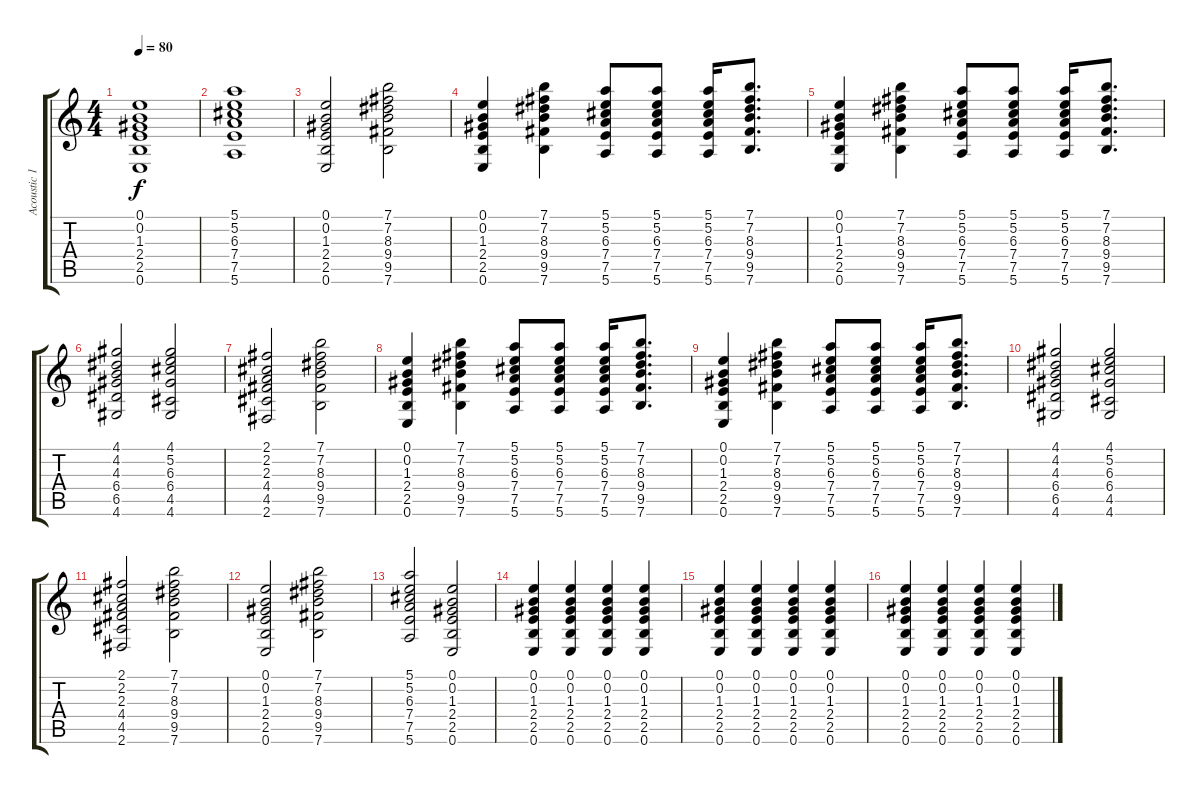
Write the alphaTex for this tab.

\track ("Acoustic 12 String" "Acoustic 1") {instrument acousticguitarsteel}
\staff {score tabs}
\tuning (E4 B3 G3 D3 A2 E2) {hide}
\ts (4 4)
\tempo 80
\clef g2
\ks c
(0.1 0.2 1.3 2.4 2.5 0.6).1{dy f} |
(5.1 5.2 6.3 7.4 7.5 5.6).1 |
(0.1 0.2 1.3 2.4 2.5 0.6).2 (7.1 7.2 8.3 9.4 9.5 7.6).2 |
(0.1 0.2 1.3 2.4 2.5 0.6).4 (7.1 7.2 8.3 9.4 9.5 7.6).4 (5.1 5.2 6.3 7.4 7.5 5.6).8 (5.1 5.2 6.3 7.4 7.5 5.6).8 (5.1 5.2 6.3 7.4 7.5 5.6).16 (7.1 7.2 8.3 9.4 9.5 7.6).8{d} |
(0.1 0.2 1.3 2.4 2.5 0.6).4 (7.1 7.2 8.3 9.4 9.5 7.6).4 (5.1 5.2 6.3 7.4 7.5 5.6).8 (5.1 5.2 6.3 7.4 7.5 5.6).8 (5.1 5.2 6.3 7.4 7.5 5.6).16 (7.1 7.2 8.3 9.4 9.5 7.6).8{d} |
(4.1 4.2 4.3 6.4 6.5 4.6).2 (4.1 5.2 6.3 6.4 4.5 4.6).2 |
(2.1 2.2 2.3 4.4 4.5 2.6).2 (7.1 7.2 8.3 9.4 9.5 7.6).2 |
(0.1 0.2 1.3 2.4 2.5 0.6).4 (7.1 7.2 8.3 9.4 9.5 7.6).4 (5.1 5.2 6.3 7.4 7.5 5.6).8 (5.1 5.2 6.3 7.4 7.5 5.6).8 (5.1 5.2 6.3 7.4 7.5 5.6).16 (7.1 7.2 8.3 9.4 9.5 7.6).8{d} |
(0.1 0.2 1.3 2.4 2.5 0.6).4 (7.1 7.2 8.3 9.4 9.5 7.6).4 (5.1 5.2 6.3 7.4 7.5 5.6).8 (5.1 5.2 6.3 7.4 7.5 5.6).8 (5.1 5.2 6.3 7.4 7.5 5.6).16 (7.1 7.2 8.3 9.4 9.5 7.6).8{d} |
(4.1 4.2 4.3 6.4 6.5 4.6).2 (4.1 5.2 6.3 6.4 4.5 4.6).2 |
(2.1 2.2 2.3 4.4 4.5 2.6).2 (7.1 7.2 8.3 9.4 9.5 7.6).2 |
(0.1 0.2 1.3 2.4 2.5 0.6).2 (7.1 7.2 8.3 9.4 9.5 7.6).2 |
(5.1 5.2 6.3 7.4 7.5 5.6).2 (0.1 0.2 1.3 2.4 2.5 0.6).2 |
(0.1 0.2 1.3 2.4 2.5 0.6).4 (0.1 0.2 1.3 2.4 2.5 0.6).4 (0.1 0.2 1.3 2.4 2.5 0.6).4 (0.1 0.2 1.3 2.4 2.5 0.6).4 |
(0.1 0.2 1.3 2.4 2.5 0.6).4 (0.1 0.2 1.3 2.4 2.5 0.6).4 (0.1 0.2 1.3 2.4 2.5 0.6).4 (0.1 0.2 1.3 2.4 2.5 0.6).4 |
(0.1 0.2 1.3 2.4 2.5 0.6).4 (0.1 0.2 1.3 2.4 2.5 0.6).4 (0.1 0.2 1.3 2.4 2.5 0.6).4 (0.1 0.2 1.3 2.4 2.5 0.6).4
